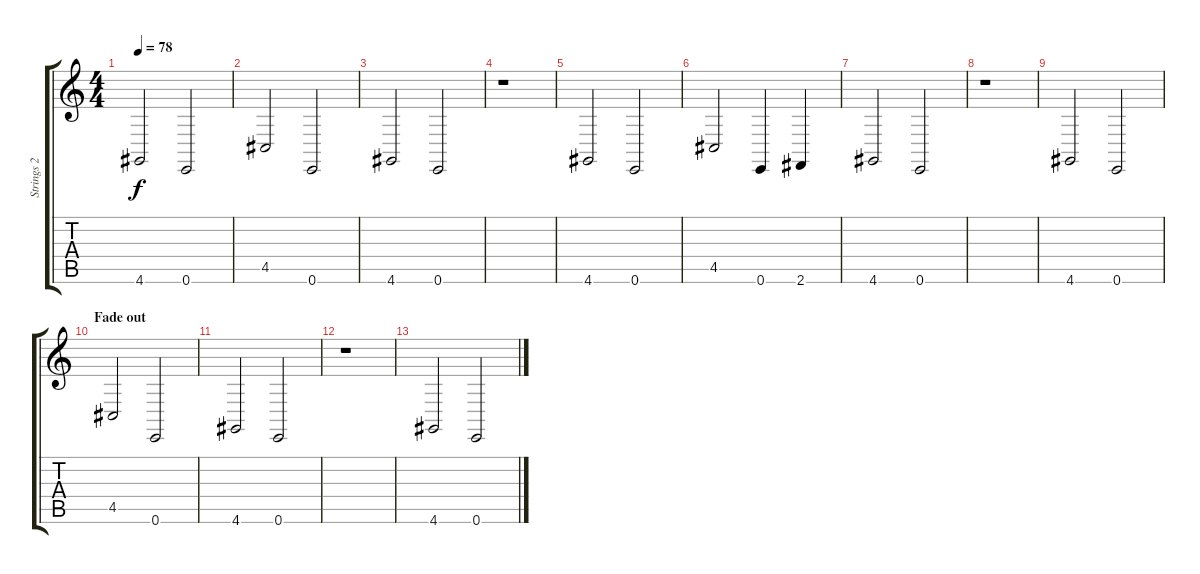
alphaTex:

\track ("Strings 2" "Strings 2") {instrument stringensemble2}
\staff {score tabs}
\tuning (E4 B3 G3 D3 A2 E2) {hide}
\ts (4 4)
\tempo 78
\clef g2
\ks c
4.6.2{dy f} 0.6.2 |
4.5.2 0.6.2 |
4.6.2 0.6.2 |
r.1 |
4.6.2 0.6.2 |
4.5.2 0.6.4 2.6.4 |
4.6.2 0.6.2 |
r.1 |
4.6.2 0.6.2 |
\section ("" "Fade out")
4.5.2 0.6.2 |
4.6.2 0.6.2 |
r.1 |
4.6.2 0.6.2
